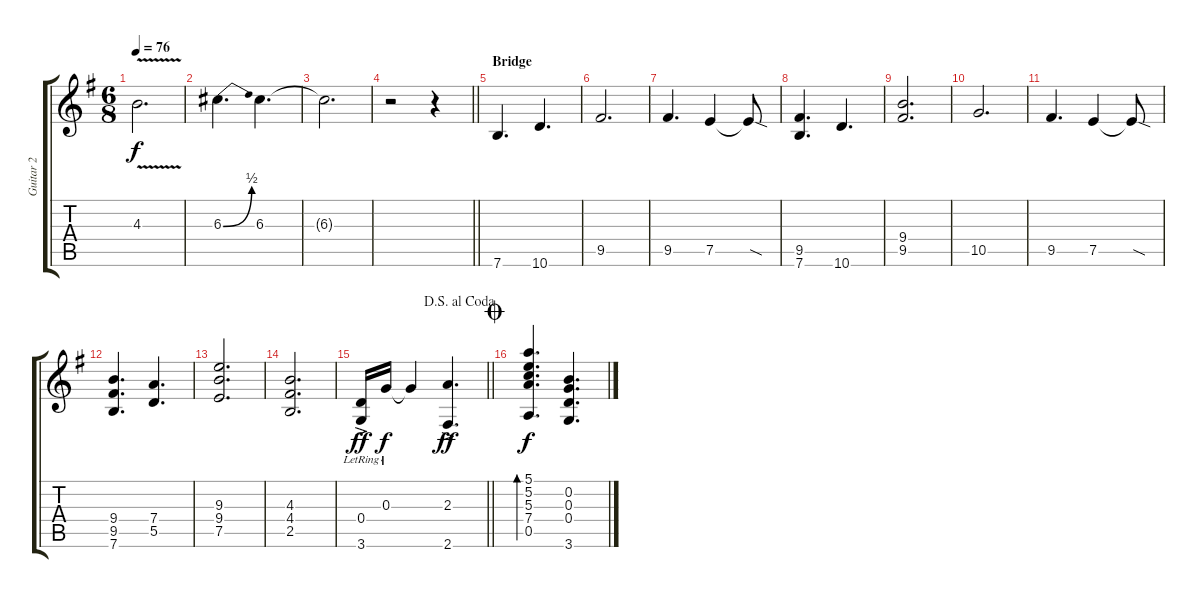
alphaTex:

\track ("Guitar 2" "Guitar 2") {instrument overdrivenguitar}
\staff {score tabs}
\tuning (E4 B3 G3 D3 A2 E2) {hide}
\ts (6 8)
\tempo 76
\clef g2
\ks g
4.3{v}.2{d dy f} |
6.3{be (bend 0 0 60 2)}.4{d} 6.3.4{d} |
6.3{t}.2{d} |
\barLineRight lightlight
r.2 r.4 |
\section ("" "Bridge")
7.6.4{d} 10.6.4{d} |
9.5.2{d} |
9.5.4{d} 7.5.4 7.5{sod t}.8 |
(9.5 7.6).4{d} 10.6.4{d} |
(9.4 9.5).2{d} |
10.5.2{d} |
9.5.4{d} 7.5.4 7.5{sod t}.8 |
(9.4 9.5 7.6).4{d} (7.4 5.5).4{d} |
(9.3 9.4 7.5).2{d} |
(4.3 4.4 2.5).2{d} |
\jump dalsegnoalcoda
\barLineRight lightlight
(0.4{ac lr} 3.6{ac lr}).16{dy ff} 0.3{lr}.16{dy f} 0.3{t}.4 (2.3{ac} 2.6{ac}).4{d dy ff} |
\jump coda
(5.1 5.2 5.3 7.4 0.5).4{d bd 30 dy f} (0.2 0.3 0.4 3.6).4{d}
